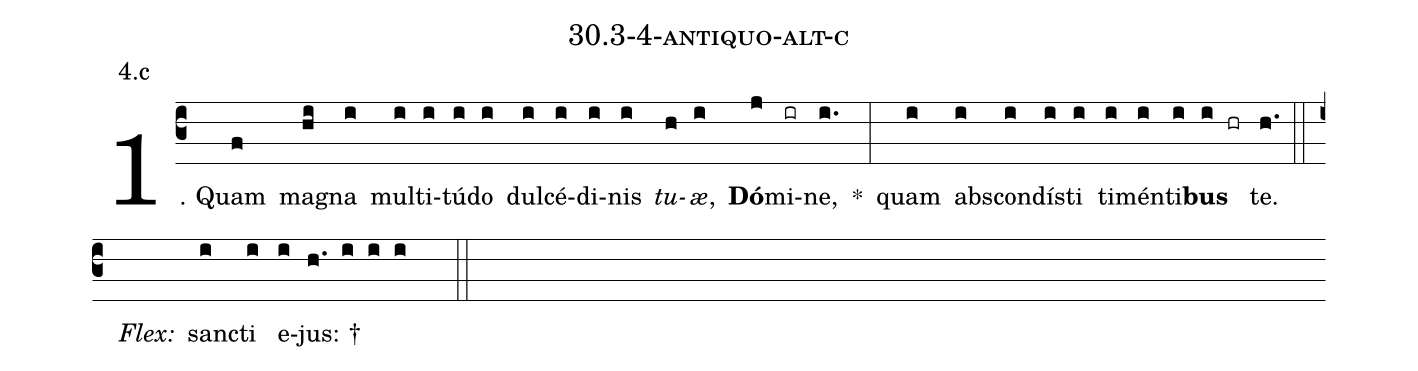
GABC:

name: 30.3-4-antiquo-alt-c;
annotation: 4.c;
%%
(c3)1. Quam(f) ma(hi)gna(i) mul(i)ti(i)tú(i)do(i) dul(i)cé(i)di(i)nis(i) <i>tu</i>(h)<i>æ</i>,(i) <b>Dó</b>(j)mi(ir)ne,(i.) *(:) quam(i) abs(i)con(i)dís(i)ti(i) ti(i)mén(i)ti(i)<b>bus</b>(i hr) te.(h.) (::)
<i>Flex:</i>()  sanc(i)ti(i) e(i)jus: †(h. i i i  ::)
